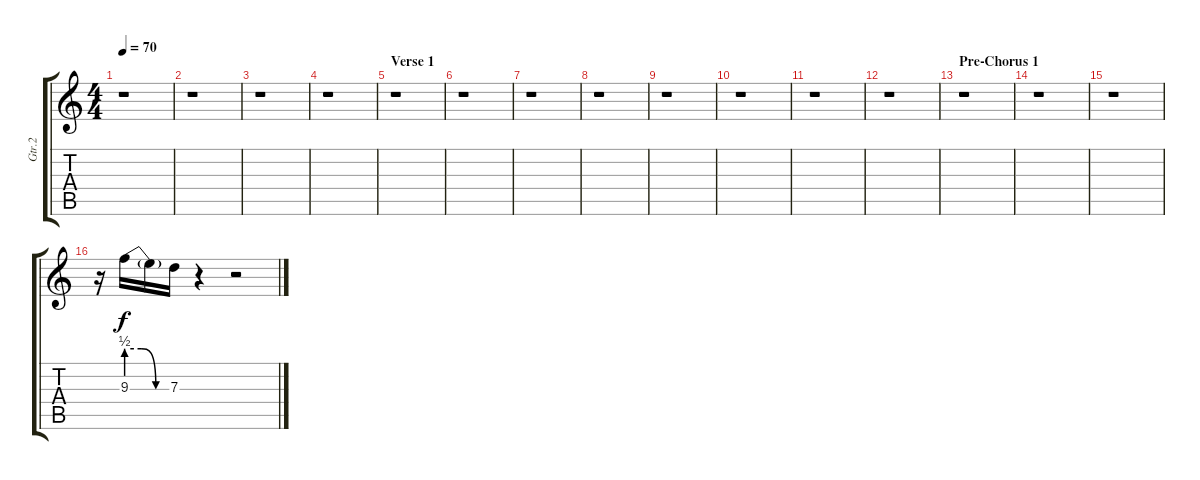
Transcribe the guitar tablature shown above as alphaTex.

\track ("Gtr.2" "Gtr.2") {instrument distortionguitar}
\staff {score tabs}
\tuning (E4 B3 G3 D3 A2 E2) {hide}
\ts (4 4)
\tempo 70
\clef g2
\ks c
r.1{dy f instrument distortionguitar} |
r.1 |
r.1 |
r.1 |
\section ("" "Verse 1")
r.1 |
r.1 |
r.1 |
r.1 |
r.1 |
r.1 |
r.1 |
r.1 |
\section ("" "Pre-Chorus 1")
r.1 |
r.1 |
r.1 |
r.16 9.3{be (custom 0 2 20 2 40 0 60 0)}.16{instrument acousticguitarsteel} 9.3{t}.16 7.3.16 r.4 r.2
